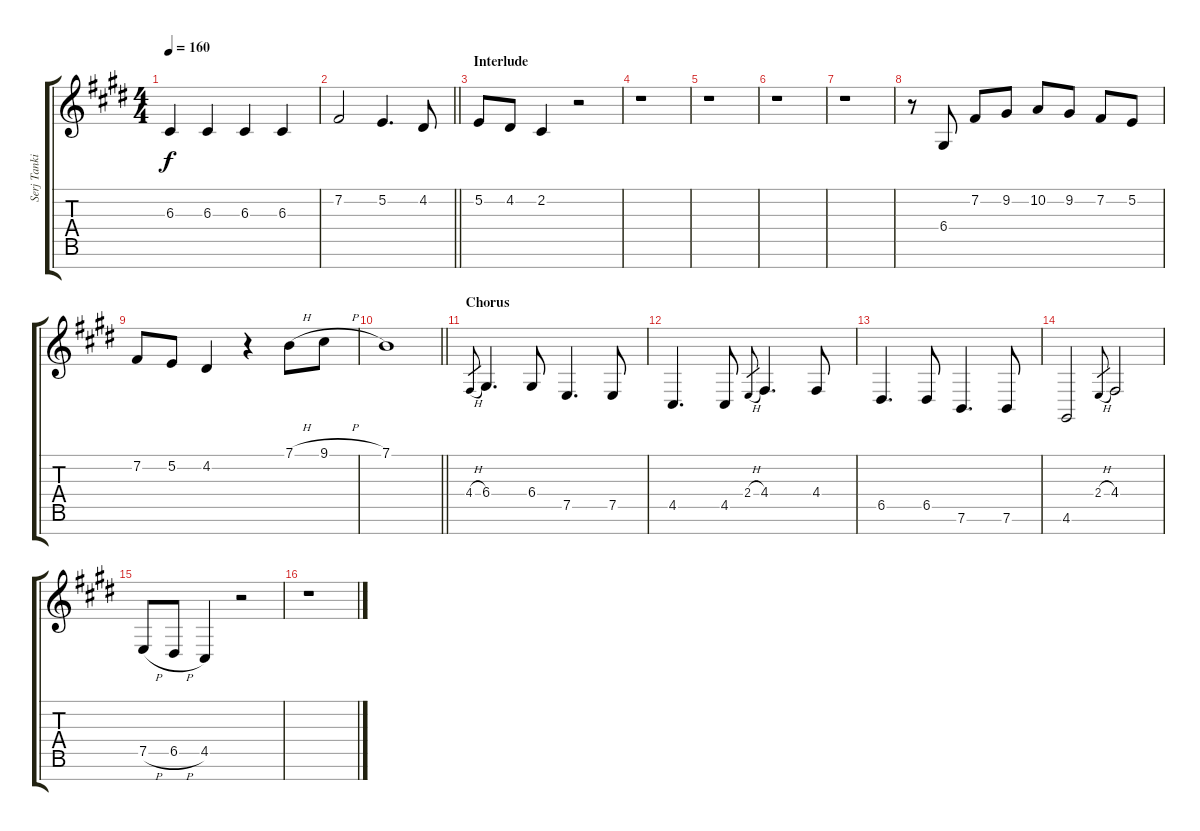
\track ("Serj Tankian [Vocals]" "Serj Tanki") {instrument clarinet}
\staff {score tabs}
\tuning (E4 B3 G3 D3 A2 E2 B1) {hide}
\ts (4 4)
\tempo 160
\clef g2
\ks c#minor
6.3.4{dy f} 6.3.4 6.3.4 6.3.4 |
\barLineRight lightlight
7.2.2 5.2.4{d} 4.2.8 |
\section ("" "Interlude")
5.2.8 4.2.8 2.2.4 r.2 |
r.1 |
r.1 |
r.1 |
r.1 |
r.8 6.4.8 7.2.8 9.2.8 10.2.8 9.2.8 7.2.8 5.2.8 |
7.2.8 5.2.8 4.2.4 r.4 7.1{h}.8 9.1{h}.8 |
\barLineRight lightlight
7.1.1 |
\section ("" "Chorus")
4.4{h}.8{gr} 6.4.4{d} 6.4.8 7.5.4{d} 7.5.8 |
4.5.4{d} 4.5.8 2.4{h}.8{gr} 4.4.4{d} 4.4.8 |
6.5.4{d} 6.5.8 7.6.4{d} 7.6.8 |
4.6.2 2.4{h}.8{gr} 4.4.2 |
7.5{h}.8 6.5{h}.8 4.5.4 r.2 |
r.1
